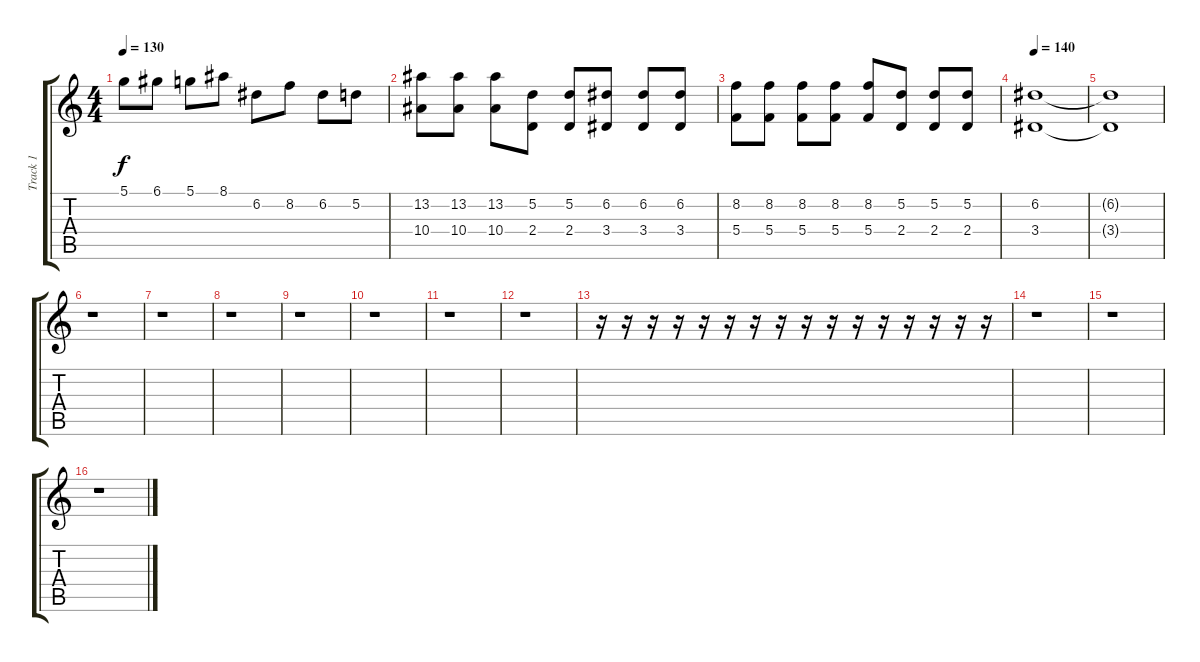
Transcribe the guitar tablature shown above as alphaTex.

\track ("Track 1" "Track 1") {instrument distortionguitar}
\staff {score tabs}
\tuning (D4 A3 F3 C3 G2 C2) {hide}
\ts (4 4)
\tempo 130
\clef g2
\ks c
5.1.8{dy f} 6.1.8 5.1.8 8.1.8 6.2.8 8.2.8 6.2.8 5.2.8 |
(13.2 10.4).8 (13.2 10.4).8 (13.2 10.4).8 (5.2 2.4).8 (5.2 2.4).8 (6.2 3.4).8 (6.2 3.4).8 (6.2 3.4).8 |
(8.2 5.4).8 (8.2 5.4).8 (8.2 5.4).8 (8.2 5.4).8 (8.2 5.4).8 (5.2 2.4).8 (5.2 2.4).8 (5.2 2.4).8 |
\tempo 140
(6.2 3.4).1 |
(6.2{t} 3.4{t}).1 |
r.1 |
r.1 |
r.1 |
r.1 |
r.1 |
r.1 |
r.1 |
r.16 r.16 r.16 r.16 r.16 r.16 r.16 r.16 r.16 r.16 r.16 r.16 r.16 r.16 r.16 r.16 |
r.1 |
r.1 |
r.1
